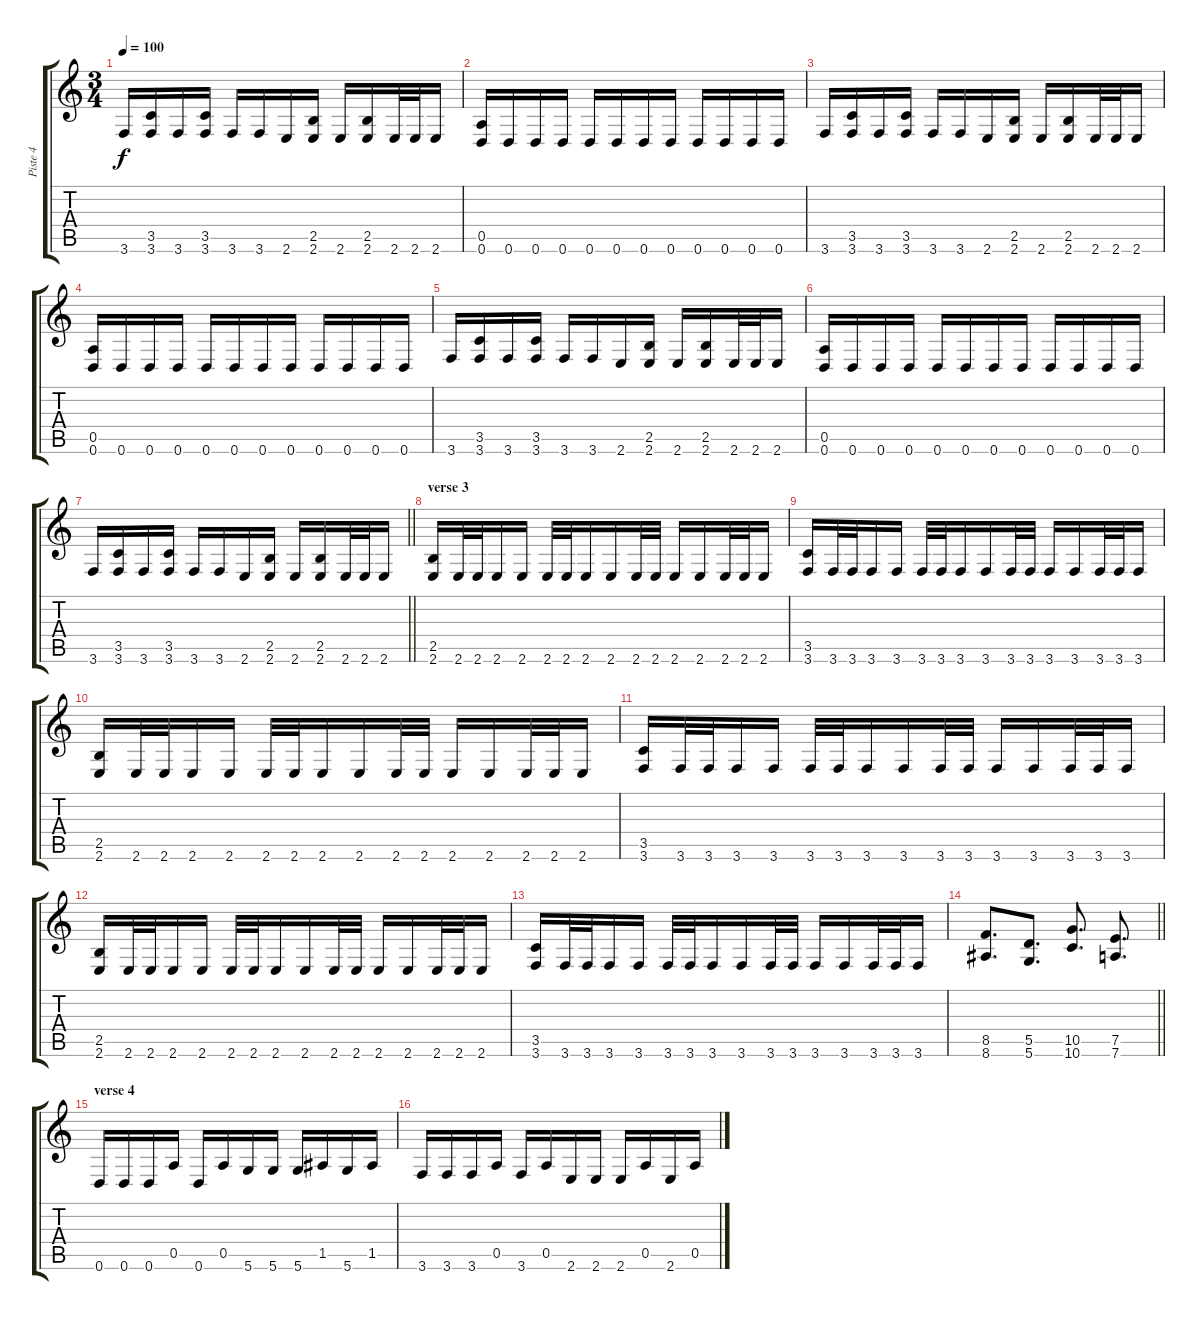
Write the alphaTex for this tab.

\track ("Piste 4" "Piste 4") {instrument distortionguitar}
\staff {score tabs}
\tuning (E4 B3 G3 D3 A2 D2) {hide}
\ts (3 4)
\tempo 100
\clef g2
\ks c
3.6.16{dy f} (3.5 3.6).16 3.6.16 (3.5 3.6).16 3.6.16 3.6.16 2.6.16 (2.5 2.6).16 2.6.16 (2.5 2.6).16 2.6.32 2.6.32 2.6.16 |
(0.5 0.6).16 0.6.16 0.6.16 0.6.16 0.6.16 0.6.16 0.6.16 0.6.16 0.6.16 0.6.16 0.6.16 0.6.16 |
3.6.16 (3.5 3.6).16 3.6.16 (3.5 3.6).16 3.6.16 3.6.16 2.6.16 (2.5 2.6).16 2.6.16 (2.5 2.6).16 2.6.32 2.6.32 2.6.16 |
(0.5 0.6).16 0.6.16 0.6.16 0.6.16 0.6.16 0.6.16 0.6.16 0.6.16 0.6.16 0.6.16 0.6.16 0.6.16 |
3.6.16 (3.5 3.6).16 3.6.16 (3.5 3.6).16 3.6.16 3.6.16 2.6.16 (2.5 2.6).16 2.6.16 (2.5 2.6).16 2.6.32 2.6.32 2.6.16 |
(0.5 0.6).16 0.6.16 0.6.16 0.6.16 0.6.16 0.6.16 0.6.16 0.6.16 0.6.16 0.6.16 0.6.16 0.6.16 |
\barLineRight lightlight
3.6.16 (3.5 3.6).16 3.6.16 (3.5 3.6).16 3.6.16 3.6.16 2.6.16 (2.5 2.6).16 2.6.16 (2.5 2.6).16 2.6.32 2.6.32 2.6.16 |
\section ("" "verse 3")
(2.5 2.6).16 2.6.32 2.6.32 2.6.16 2.6.16 2.6.32 2.6.32 2.6.16 2.6.16 2.6.32 2.6.32 2.6.16 2.6.16 2.6.32 2.6.32 2.6.16 |
(3.5 3.6).16 3.6.32 3.6.32 3.6.16 3.6.16 3.6.32 3.6.32 3.6.16 3.6.16 3.6.32 3.6.32 3.6.16 3.6.16 3.6.32 3.6.32 3.6.16 |
(2.5 2.6).16 2.6.32 2.6.32 2.6.16 2.6.16 2.6.32 2.6.32 2.6.16 2.6.16 2.6.32 2.6.32 2.6.16 2.6.16 2.6.32 2.6.32 2.6.16 |
(3.5 3.6).16 3.6.32 3.6.32 3.6.16 3.6.16 3.6.32 3.6.32 3.6.16 3.6.16 3.6.32 3.6.32 3.6.16 3.6.16 3.6.32 3.6.32 3.6.16 |
(2.5 2.6).16 2.6.32 2.6.32 2.6.16 2.6.16 2.6.32 2.6.32 2.6.16 2.6.16 2.6.32 2.6.32 2.6.16 2.6.16 2.6.32 2.6.32 2.6.16 |
(3.5 3.6).16 3.6.32 3.6.32 3.6.16 3.6.16 3.6.32 3.6.32 3.6.16 3.6.16 3.6.32 3.6.32 3.6.16 3.6.16 3.6.32 3.6.32 3.6.16 |
\barLineRight lightlight
(8.5 8.6).8{d} (5.5 5.6).8{d} (10.5 10.6).8{d} (7.5 7.6).8{d} |
\section ("" "verse 4")
0.6.16 0.6.16 0.6.16 0.5.16 0.6.16 0.5.16 5.6.16 5.6.16 5.6.16 1.5.16 5.6.16 1.5.16 |
3.6.16 3.6.16 3.6.16 0.5.16 3.6.16 0.5.16 2.6.16 2.6.16 2.6.16 0.5.16 2.6.16 0.5.16
